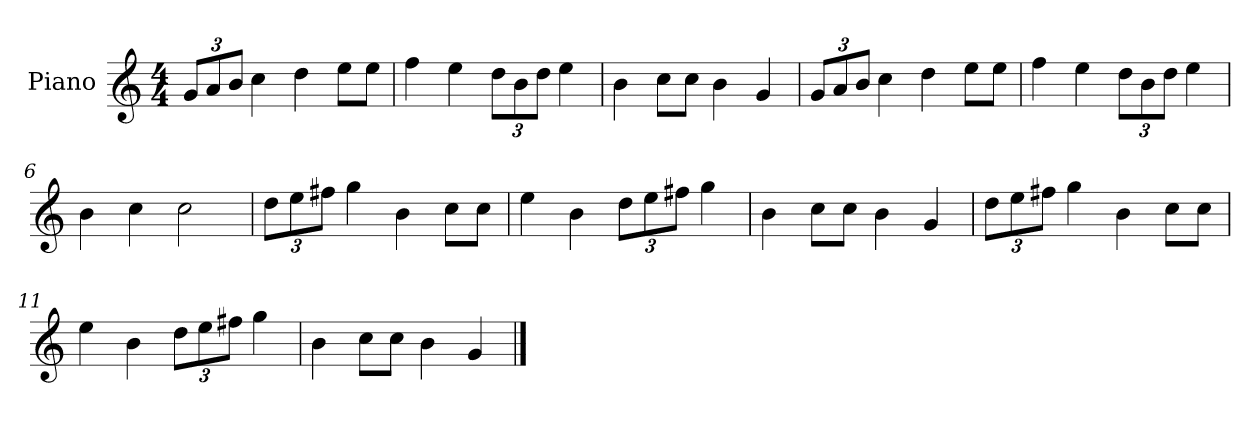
**kern
*part1
*staff1
*I"Piano
*I'P-no
*clefG2
*k[]
*M4/4
*MM90
*Xbrackettup
=1
12g/L
12a/
12b/J
4cc\
4dd\
8ee\L
8ee\J
=2
4ff\
4ee\
12dd\L
12b\
12dd\J
4ee\
=3
4b\
8cc\L
8cc\J
4b\
4g/
=4
12g/L
12a/
12b/J
4cc\
4dd\
8ee\L
8ee\J
=5
4ff\
4ee\
12dd\L
12b\
12dd\J
4ee\
=6
4b\
4cc\
2cc\
!!LO:LB:g=z
=7
12dd\L
12ee\
12ff#X\J
4gg\
4b\
8cc\L
8cc\J
=8
4ee\
4b\
12dd\L
12ee\
12ff#X\J
4gg\
=9
4b\
8cc\L
8cc\J
4b\
4g/
=10
12dd\L
12ee\
12ff#X\J
4gg\
4b\
8cc\L
8cc\J
=11
4ee\
4b\
12dd\L
12ee\
12ff#X\J
4gg\
=12
4b\
8cc\L
8cc\J
4b\
4g/
==
*-
